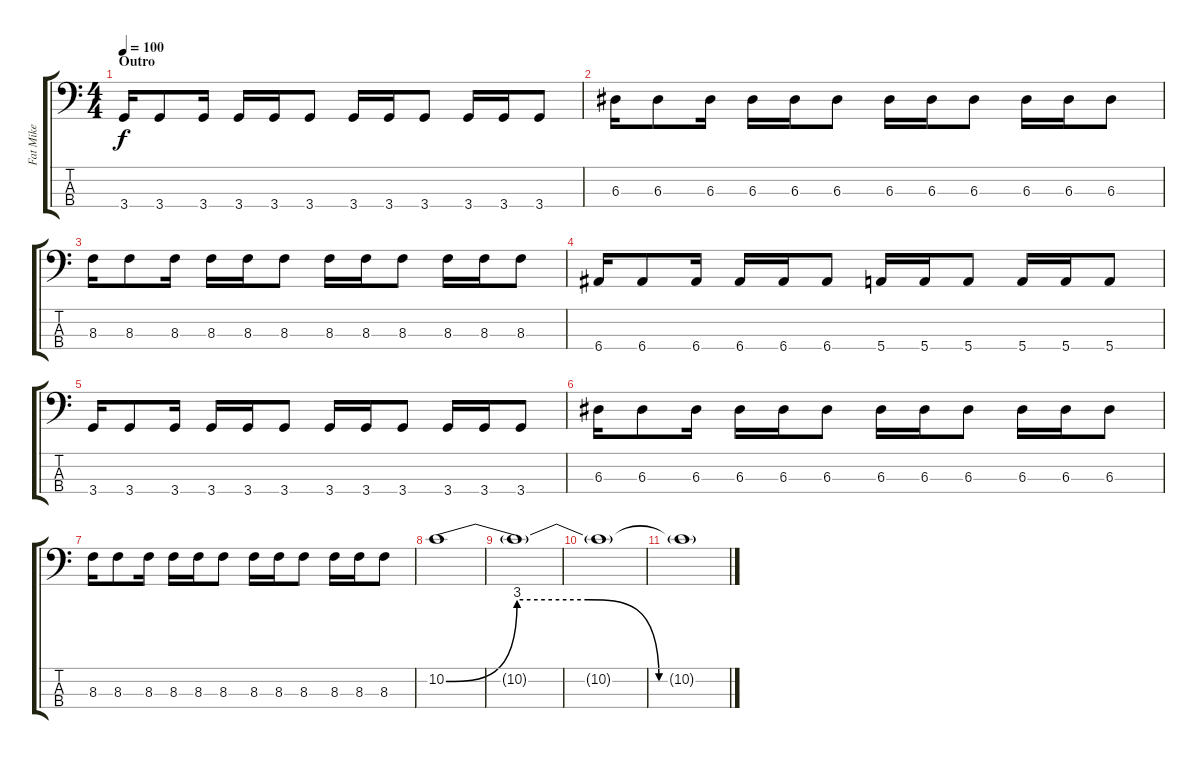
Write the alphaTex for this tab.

\track ("Fat Mike" "Fat Mike") {instrument electricbasspick}
\staff {score tabs}
\tuning (G2 D2 A1 E1) {hide}
\ts (4 4)
\section ("" "Outro")
\tempo 100
\clef f4
\ks c
3.4.16{dy f} 3.4.8 3.4.16 3.4.16 3.4.16 3.4.8 3.4.16 3.4.16 3.4.8 3.4.16 3.4.16 3.4.8 |
6.3.16 6.3.8 6.3.16 6.3.16 6.3.16 6.3.8 6.3.16 6.3.16 6.3.8 6.3.16 6.3.16 6.3.8 |
8.3.16 8.3.8 8.3.16 8.3.16 8.3.16 8.3.8 8.3.16 8.3.16 8.3.8 8.3.16 8.3.16 8.3.8 |
6.4.16 6.4.8 6.4.16 6.4.16 6.4.16 6.4.8 5.4.16 5.4.16 5.4.8 5.4.16 5.4.16 5.4.8 |
3.4.16 3.4.8 3.4.16 3.4.16 3.4.16 3.4.8 3.4.16 3.4.16 3.4.8 3.4.16 3.4.16 3.4.8 |
6.3.16 6.3.8 6.3.16 6.3.16 6.3.16 6.3.8 6.3.16 6.3.16 6.3.8 6.3.16 6.3.16 6.3.8 |
8.3.16 8.3.8 8.3.16 8.3.16 8.3.16 8.3.8 8.3.16 8.3.16 8.3.8 8.3.16 8.3.16 8.3.8 |
10.2{be (custom 0 0 15 12 30 12 45 0 60 0)}.1 |
10.2{t}.1 |
10.2{t}.1 |
10.2{t}.1
